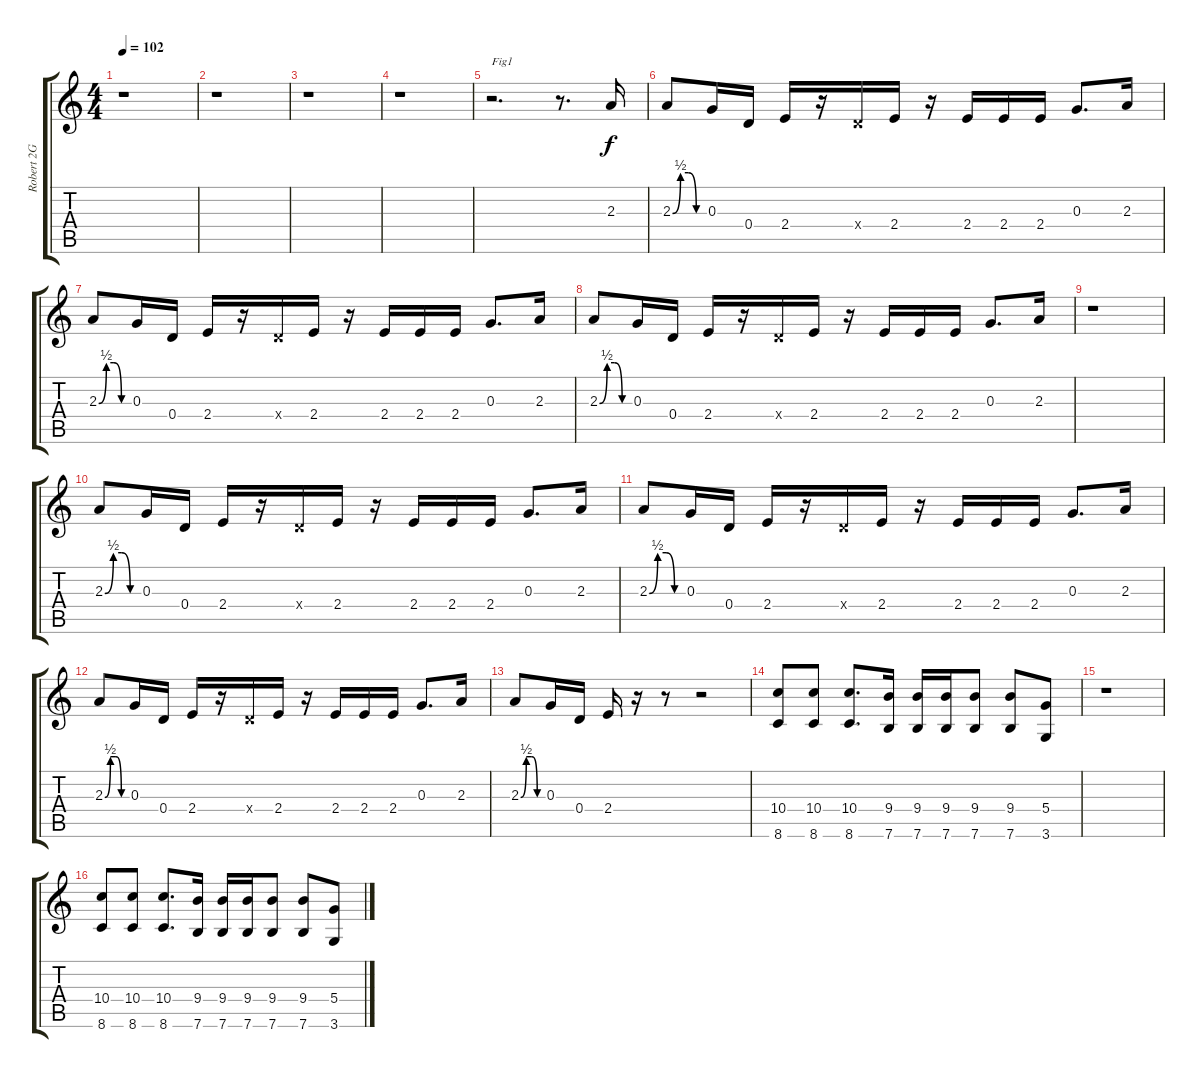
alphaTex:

\track ("Robert 2G" "Robert 2G") {instrument electricguitarjazz}
\staff {score tabs}
\tuning (E4 B3 G3 D3 A2 E2) {hide}
\ts (4 4)
\tempo 102
\clef g2
\ks c
r.1{dy f} |
r.1 |
r.1 |
r.1 |
r.2{d txt "Fig1"} r.8{d} 2.3.16 |
2.3{be (custom 0 0 15 2 30 2 45 0 60 0)}.8 0.3.16 0.4.16 2.4.16 r.16 0.4{x}.16 2.4.16 r.16 2.4.16 2.4.16 2.4.16 0.3.8{d} 2.3.16 |
2.3{be (custom 0 0 15 2 30 2 45 0 60 0)}.8 0.3.16 0.4.16 2.4.16 r.16 0.4{x}.16 2.4.16 r.16 2.4.16 2.4.16 2.4.16 0.3.8{d} 2.3.16 |
2.3{be (custom 0 0 15 2 30 2 45 0 60 0)}.8 0.3.16 0.4.16 2.4.16 r.16 0.4{x}.16 2.4.16 r.16 2.4.16 2.4.16 2.4.16 0.3.8{d} 2.3.16 |
r.1 |
2.3{be (custom 0 0 15 2 30 2 45 0 60 0)}.8 0.3.16 0.4.16 2.4.16 r.16 0.4{x}.16 2.4.16 r.16 2.4.16 2.4.16 2.4.16 0.3.8{d} 2.3.16 |
2.3{be (custom 0 0 15 2 30 2 45 0 60 0)}.8 0.3.16 0.4.16 2.4.16 r.16 0.4{x}.16 2.4.16 r.16 2.4.16 2.4.16 2.4.16 0.3.8{d} 2.3.16 |
2.3{be (custom 0 0 15 2 30 2 45 0 60 0)}.8 0.3.16 0.4.16 2.4.16 r.16 0.4{x}.16 2.4.16 r.16 2.4.16 2.4.16 2.4.16 0.3.8{d} 2.3.16 |
2.3{be (custom 0 0 15 2 30 2 45 0 60 0)}.8 0.3.16 0.4.16 2.4.16 r.16 r.8 r.2 |
(10.4 8.6).8 (10.4 8.6).8 (10.4 8.6).8{d} (9.4 7.6).16 (9.4 7.6).16 (9.4 7.6).16 (9.4 7.6).8 (9.4 7.6).8 (5.4 3.6).8 |
r.1 |
(10.4 8.6).8 (10.4 8.6).8 (10.4 8.6).8{d} (9.4 7.6).16 (9.4 7.6).16 (9.4 7.6).16 (9.4 7.6).8 (9.4 7.6).8 (5.4 3.6).8
